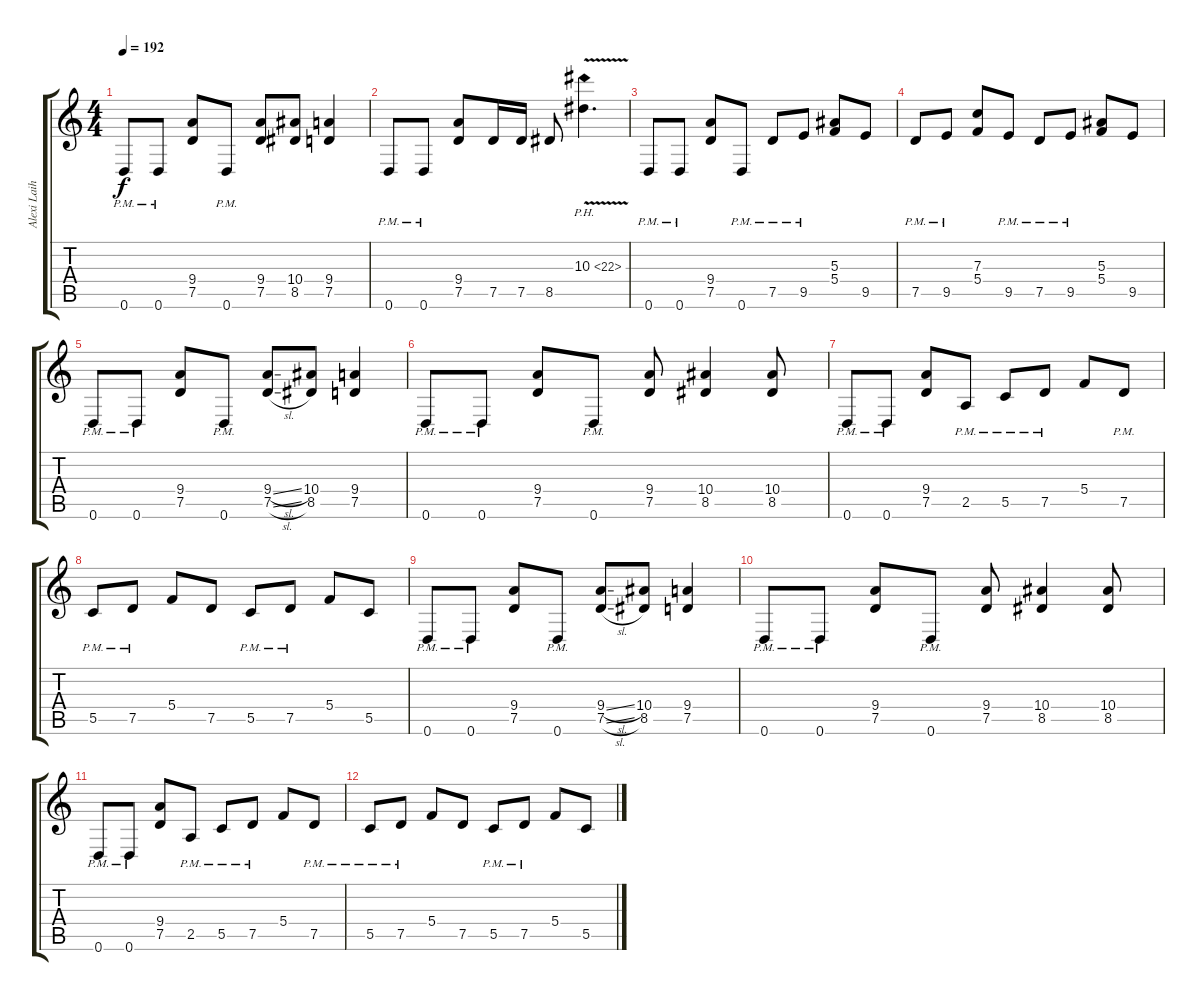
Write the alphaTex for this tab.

\track ("Alexi Laiho" "Alexi Laih") {instrument distortionguitar}
\staff {score tabs}
\tuning (D4 A3 F3 C3 G2 D2) {hide}
\ts (4 4)
\tempo 192
\clef g2
\ks c
0.6{pm}.8{dy f} 0.6{pm}.8 (9.4 7.5).8 0.6{pm}.8 (9.4 7.5).8 (10.4 8.5).8 (9.4 7.5).4 |
0.6{pm}.8 0.6{pm}.8 (9.4 7.5).8 7.5.16 7.5.16 8.5.8 10.3{ph 12 v}.4{d} |
0.6{pm}.8 0.6{pm}.8 (9.4 7.5).8 0.6{pm}.8 7.5{pm}.8 9.5{pm}.8 (5.3 5.4).8 9.5.8 |
7.5{pm}.8 9.5{pm}.8 (7.3 5.4).8 9.5{pm}.8 7.5{pm}.8 9.5{pm}.8 (5.3 5.4).8 9.5.8 |
0.6{pm}.8 0.6{pm}.8 (9.4 7.5).8 0.6{pm}.8 (9.4{sl} 7.5{sl}).8 (10.4 8.5).8 (9.4 7.5).4 |
0.6{pm}.8 0.6{pm}.8 (9.4 7.5).8 0.6{pm}.8 (9.4 7.5).8 (10.4 8.5).4 (10.4 8.5).8 |
0.6{pm}.8 0.6{pm}.8 (9.4 7.5).8 2.5{pm}.8 5.5{pm}.8 7.5{pm}.8 5.4.8 7.5{pm}.8 |
5.5{pm}.8 7.5{pm}.8 5.4.8 7.5.8 5.5{pm}.8 7.5{pm}.8 5.4.8 5.5.8 |
0.6{pm}.8 0.6{pm}.8 (9.4 7.5).8 0.6{pm}.8 (9.4{sl} 7.5{sl}).8 (10.4 8.5).8 (9.4 7.5).4 |
0.6{pm}.8 0.6{pm}.8 (9.4 7.5).8 0.6{pm}.8 (9.4 7.5).8 (10.4 8.5).4 (10.4 8.5).8 |
0.6{pm}.8 0.6{pm}.8 (9.4 7.5).8 2.5{pm}.8 5.5{pm}.8 7.5{pm}.8 5.4.8 7.5{pm}.8 |
5.5{pm}.8 7.5{pm}.8 5.4.8 7.5.8 5.5{pm}.8 7.5{pm}.8 5.4.8 5.5.8
